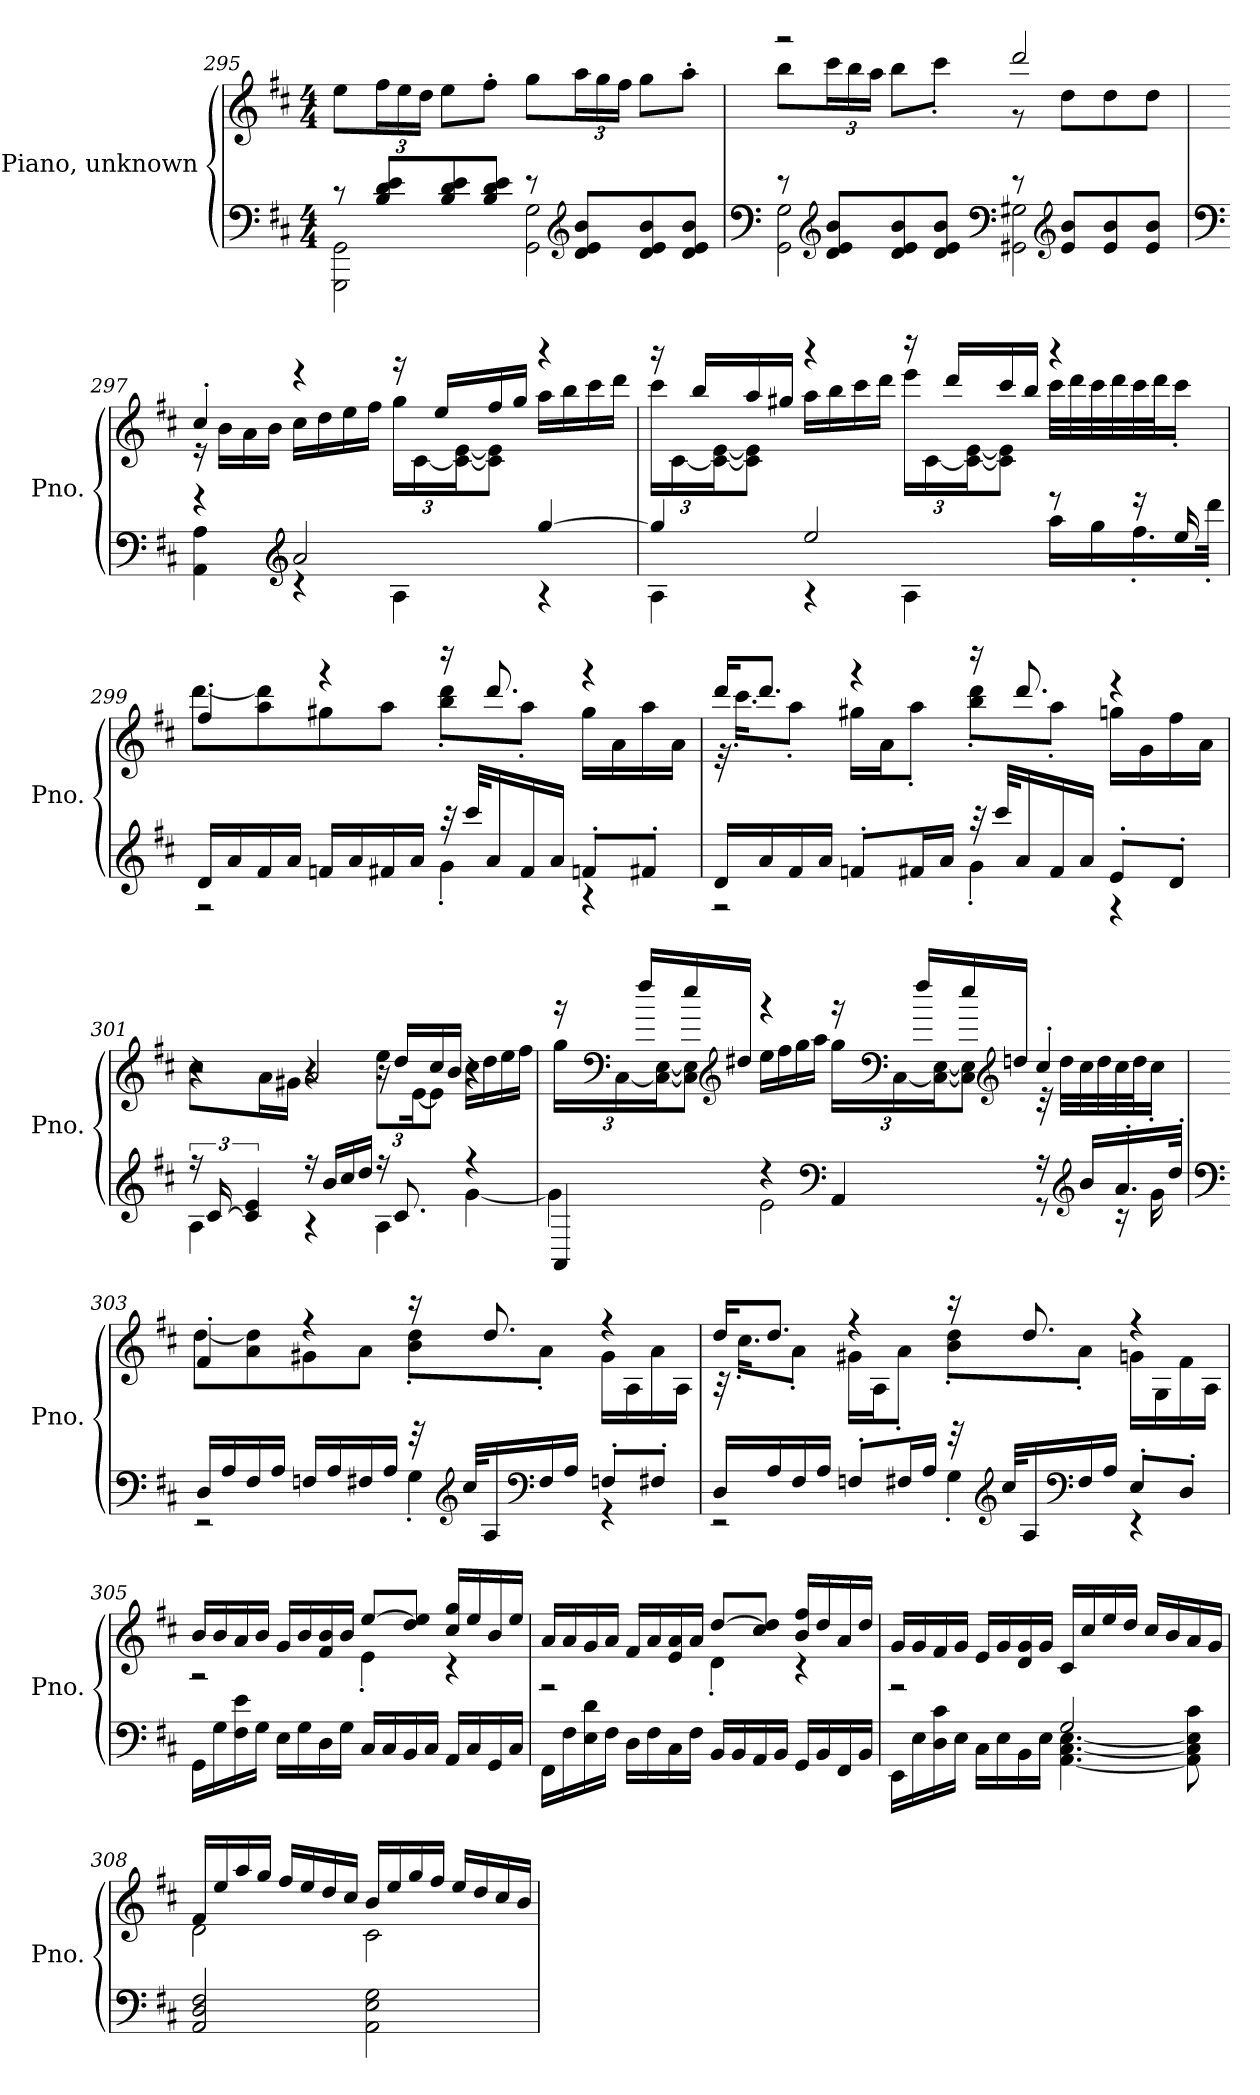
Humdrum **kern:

**kern	**kern
*part1	*part1
*staff2	*staff1
*I"Piano, unknown	*
*I'Pno.	*
*clefF4	*clefG2
*k[f#c#]	*k[f#c#]
*M4/4	*M4/4
=295	=295
*^	*
8r	2GGG\ 2GG\	8ee\L
*	*	*Xbrackettup
8B/ 8d/ 8e/L	.	24ff#\L
.	.	24ee\
.	.	24dd\JJ
8B/ 8d/ 8e/	.	8ee\L
8B/ 8d/ 8e/J	.	8ff#'\J
8r	2GG\ 2G\	8gg\L
*clefG2	*	*
8d/ 8e/ 8b/L	.	24aa\L
.	.	24gg\
.	.	24ff#\JJ
8d/ 8e/ 8b/	.	8gg\L
8d/ 8e/ 8b/J	.	8aa'\J
!!LO:LB:g=z
=296	=296	=296
*clefF4	*	*
*	*	*^
8r	2GG\ 2G\	2r	8bb\L
*clefG2	*	*	*
8d/ 8e/ 8b/L	.	.	24ccc#\L
.	.	.	24bb\
.	.	.	24aa\JJ
8d/ 8e/ 8b/	.	.	8bb\L
8d/ 8e/ 8b/J	.	.	8ccc#'\J
*clefF4	*	*	*
8r	2GG#X\ 2G#X\	2ddd/	8r
*clefG2	*	*	*
8e/ 8b/L	.	.	8dd\L
8e/ 8b/	.	.	8dd\
8e/ 8b/J	.	.	8dd\J
=297	=297	=297	=297
*clefF4	*	*	*
4r	4AA\ 4A\	4cc#'/	16r
.	.	.	16b\LL
.	.	.	16a\
.	.	.	16b\JJ
*clefG2	*	*	*
2a/	4r	4r	16cc#\LL
.	.	.	16dd\
.	.	.	16ee\
.	.	.	16ff#\JJ
.	4A\	16r	24gg\LL
.	.	.	[24c#\
.	.	16ee/LL	.
.	.	.	24c#\_ [24e\J
.	.	16ff#/	8c#\] 8e\]J
.	.	16gg/JJ	.
[4gg/	4r	4r	16aa\LL
.	.	.	16bb\
.	.	.	16ccc#\
.	.	.	16ddd\JJ
!!LO:PB:g=z	!!
=298	=298	=298	=298
4gg/]	4A\	16r	24ccc#\LL
.	.	.	[24c#\
.	.	16bb/LL	.
.	.	.	24c#\_ [24e\J
.	.	16aa/	8c#\] 8e\]J
.	.	16gg#X/JJ	.
2ee/	4r	4r	16aa\LL
.	.	.	16bb\
.	.	.	16ccc#\
.	.	.	16ddd\JJ
.	4A\	16r	24eee\LL
.	.	.	[24c#\
.	.	16ddd/LL	.
.	.	.	24c#\_ [24e\J
.	.	16ccc#/	8c#\] 8e\]J
.	.	16bb/JJ	.
8r	16aa\LL	4r	32ccc#\LLL
.	.	.	32ddd\
.	16gg\	.	32ccc#\
.	.	.	32ddd\
16r	16.ff#'\	.	32ccc#\
.	.	.	32ddd\J
16ee/	.	.	16ccc#'\JJ
.	32ddd'\JJk	.	.
!!LO:LB:g=z	!!
=299	=299	=299	=299
16d/LL	2r	4ff#'/	[8ddd\L
16a/	.	.	.
16f#/	.	.	8aa\ 8ddd\]
16a/JJ	.	.	.
16fn/LL	.	4r	8gg#X\
16a/	.	.	.
16f#X/	.	.	8aa\J
16a/JJ	.	.	.
32r	4g'\	16r	8bb\' 8ddd\'L
32ccc#/KLL	.	.	.
16a/	.	8.ddd/	.
16f#/	.	.	8aa'\J
16a/JJ	.	.	.
8fn'/L	4r	4r	16gg#\LL
.	.	.	16a\
8f#X'/J	.	.	16aa\
.	.	.	16a\JJ
=300	=300	=300	=300
16d/LL	2r	16ddd/KL	32r
.	.	.	16.ccc#'\KL
16a/	.	8.ddd/J	.
16f#/	.	.	8aa'\J
16a/JJ	.	.	.
8fn'/L	.	4r	16gg#X\LL
.	.	.	16a\J
16f#X/L	.	.	8aa'\J
16a/JJ	.	.	.
32r	4g'\	16r	8bb\' 8ddd\'L
32ccc#/KLL	.	.	.
16a/	.	8.ddd/	.
16f#/	.	.	8aa'\J
16a/JJ	.	.	.
8e'/L	4r	4r	16ggn\LL
.	.	.	16g\
8d'/J	.	.	16ff#\
.	.	.	16a\JJ
!!LO:LB:g=z
=301	=301	=301	=301
*	*	*	*^
24r	4A\	2r	8cc#\L	4r
[24c#/	.	.	.	.
6c#/] 6e/	.	.	.	.
.	.	.	16a\L	.
.	.	.	16g#X\JJ	.
16r	4r	.	4r	2a/
16b/LL	.	.	.	.
16cc#/	.	.	.	.
16dd/JJ	.	.	.	.
16r	4A\	16r	12ee\L	.
8.c#/	.	16dd/LL	.	.
.	.	.	[24e\K	.
.	.	16cc#/	8e\J]	.
.	.	16b/JJ	.	.
4r	[4g\	4r	16cc#\LL	4r
.	.	.	16dd\	.
.	.	.	16ee\	.
.	.	.	16ff#\JJ	.
*	*	*	*v	*v
!!LO:LB:g=z
=302	=302	=302	=302
4AA/	4g\]	16r	24gg\LL
*	*	*clefF4	*
.	.	.	[24C#\
.	.	16ff#/LL	.
.	.	.	24C#\_ [24E\J
.	.	16ee/	8C#\] 8E\]J
*	*	*clefG2	*
.	.	16dd#X/JJ	.
4r	2e\	4r	16ee\LL
.	.	.	16ff#\
.	.	.	16gg\
.	.	.	16aa\JJ
*clefF4	*	*	*
4AA/	.	16r	24gg\LL
*	*	*clefF4	*
.	.	.	[24C#\
.	.	16ff#/LL	.
.	.	.	24C#\_ [24E\J
.	.	16ee/	8C#\] 8E\]J
*	*	*clefG2	*
.	.	16ddn/JJ	.
16r	8r	4cc#'/	32r
.	.	.	32dd\LLL
*clefG2	*	*	*
16b/LL	.	.	32cc#\
.	.	.	32dd\
16.a'/	16r	.	32cc#\
.	.	.	32dd\J
.	16g\	.	16cc#'\JJ
32dd'/JJk	.	.	.
!!LO:LB:g=z	!!
=303	=303	=303	=303
*clefF4	*	*	*
16D/LL	2r	4f#'/	[8dd\L
16A/	.	.	.
16F#/	.	.	8a\ 8dd\]
16A/JJ	.	.	.
16Fn/LL	.	4r	8g#X\
16A/	.	.	.
16F#X/	.	.	8a\J
16A/JJ	.	.	.
32r	4G'\	16r	8b\' 8dd\'L
*clefG2	*	*	*
32cc#/KLL	.	.	.
16A/	.	8.dd/	.
*clefF4	*	*	*
16F#/	.	.	8a'\J
16A/JJ	.	.	.
8Fn'/L	4r	4r	16g#\LL
.	.	.	16A\
8F#X'/J	.	.	16a\
.	.	.	16A\JJ
=304	=304	=304	=304
16D/LL	2r	16dd/KL	32r
.	.	.	16.cc#'\KL
16A/	.	8.dd/J	.
16F#/	.	.	8a'\J
16A/JJ	.	.	.
8Fn'/L	.	4r	16g#X\LL
.	.	.	16A\J
16F#X/L	.	.	8a'\J
16A/JJ	.	.	.
32r	4G'\	16r	8b\' 8dd\'L
*clefG2	*	*	*
32cc#/KLL	.	.	.
16A/	.	8.dd/	.
*clefF4	*	*	*
16F#/	.	.	8a'\J
16A/JJ	.	.	.
8E'/L	4r	4r	16gn\LL
.	.	.	16G\
8D'/J	.	.	16f#\
.	.	.	16A\JJ
*v	*v	*	*
!!LO:LB:g=z	!!
=305	=305	=305
16GG\LL	16b/LL	2r
16G\	16b/	.
16F#\ 16e\	16a/	.
16G\JJ	16b/JJ	.
16E\LL	16g/LL	.
16G\	16b/	.
16D\	16f#/ 16b/	.
16G\JJ	16b/JJ	.
16C#/LL	[8ee/L	4e'\
16C#/	.	.
16BB/	8dd/ 8ee/]J	.
16C#/JJ	.	.
16AA/LL	16cc#/ 16gg/LL	4r
16C#/	16ee/	.
16GG/	16b/	.
16C#/JJ	16ee/JJ	.
=306	=306	=306
16FF#\LL	16a/LL	2r
16F#\	16a/	.
16E\ 16d\	16g/	.
16F#\JJ	16a/JJ	.
16D\LL	16f#/LL	.
16F#\	16a/	.
16C#\	16e/ 16a/	.
16F#\JJ	16a/JJ	.
16BB/LL	[8dd/L	4d'\
16BB/	.	.
16AA/	8cc#/ 8dd/]J	.
16BB/JJ	.	.
16GG/LL	16b/ 16ff#/LL	4r
16BB/	16dd/	.
16FF#/	16a/	.
16BB/JJ	16dd/JJ	.
*	*v	*v
!!LO:PB:g=z
=307	=307
*^	*
2r	16EE\LL	16g/LL
.	16E\	16g/
.	16D\ 16c#\	16f#/
.	16E\JJ	16g/JJ
.	16C#\LL	16e/LL
.	16E\	16g/
.	16BB\	16d/ 16g/
.	16E\JJ	16g/JJ
2G/	[4.AA\ [4.C#\ [4.E\	16c#/LL
.	.	16cc#/
.	.	16ee/
.	.	16dd/JJ
.	.	16cc#/LL
.	.	16b/
.	8AA\] 8C#\] 8E\] 8c#\	16a/
.	.	16g/JJ
*v	*v	*
=308	=308
*	*^
2AA/ 2D/ 2F#/	16f#/LL	2d\
.	16ee/	.
.	16aa/	.
.	16gg/JJ	.
.	16ff#/LL	.
.	16ee/	.
.	16dd/	.
.	16cc#/JJ	.
2AA\ 2E\ 2G\	16b/LL	2c#\
.	16ee/	.
.	16gg/	.
.	16ff#/JJ	.
.	16ee/LL	.
.	16dd/	.
.	16cc#/	.
.	16b/JJ	.
*	*v	*v
=	=
*-	*-
